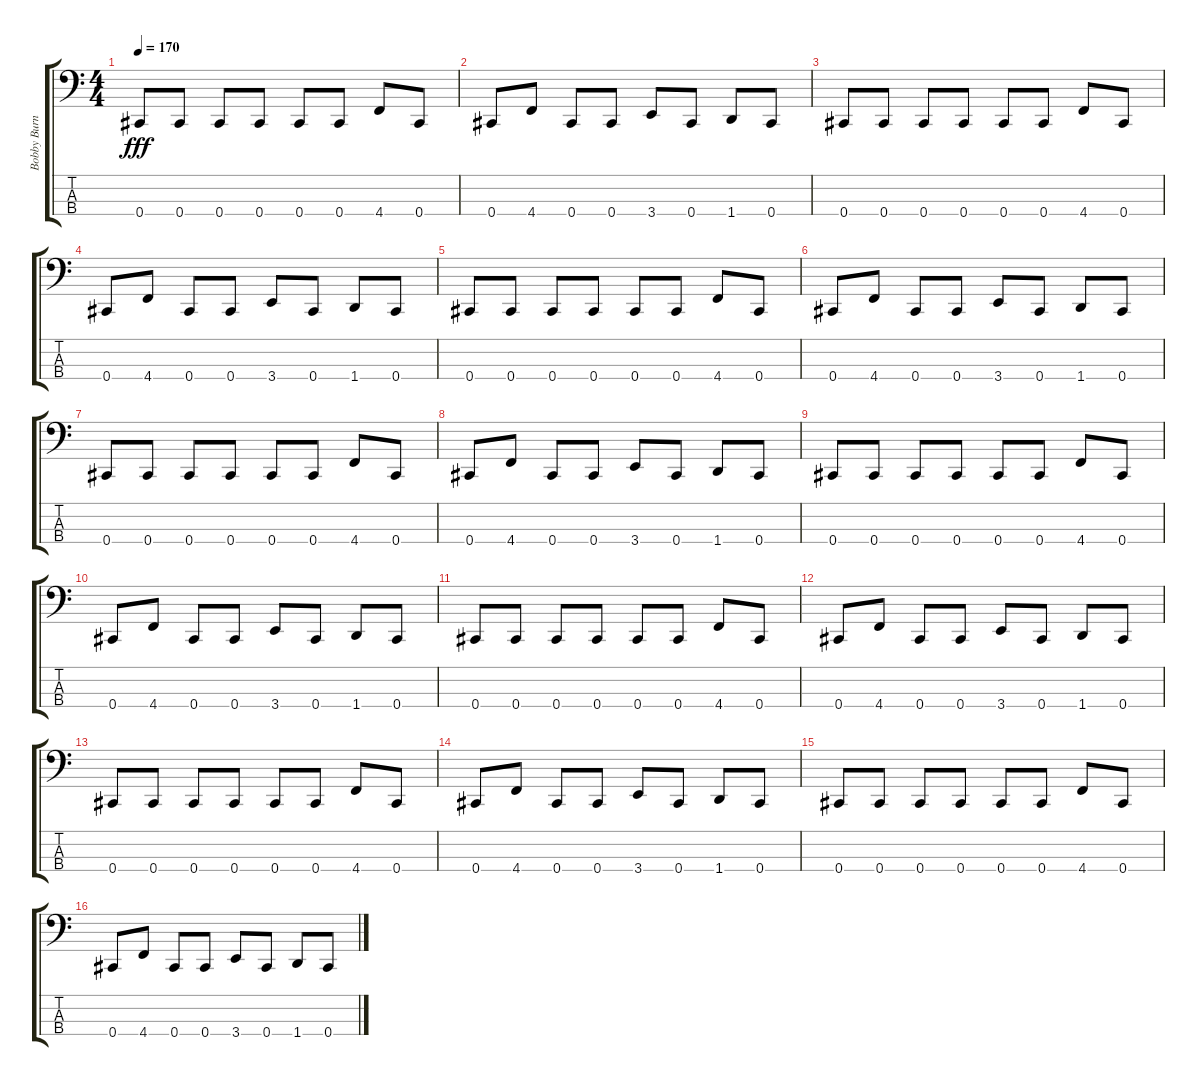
\track ("Bobby Burns" "Bobby Burn") {instrument electricbasspick}
\staff {score tabs}
\tuning (E2 B1 Gb1 Db1) {hide}
\ts (4 4)
\tempo 170
\clef f4
\ks c
0.4.8{dy fff} 0.4.8 0.4.8 0.4.8 0.4.8 0.4.8 4.4.8 0.4.8 |
0.4.8 4.4.8 0.4.8 0.4.8 3.4.8 0.4.8 1.4.8 0.4.8 |
0.4.8 0.4.8 0.4.8 0.4.8 0.4.8 0.4.8 4.4.8 0.4.8 |
0.4.8 4.4.8 0.4.8 0.4.8 3.4.8 0.4.8 1.4.8 0.4.8 |
0.4.8 0.4.8 0.4.8 0.4.8 0.4.8 0.4.8 4.4.8 0.4.8 |
0.4.8 4.4.8 0.4.8 0.4.8 3.4.8 0.4.8 1.4.8 0.4.8 |
0.4.8 0.4.8 0.4.8 0.4.8 0.4.8 0.4.8 4.4.8 0.4.8 |
0.4.8 4.4.8 0.4.8 0.4.8 3.4.8 0.4.8 1.4.8 0.4.8 |
0.4.8 0.4.8 0.4.8 0.4.8 0.4.8 0.4.8 4.4.8 0.4.8 |
0.4.8 4.4.8 0.4.8 0.4.8 3.4.8 0.4.8 1.4.8 0.4.8 |
0.4.8 0.4.8 0.4.8 0.4.8 0.4.8 0.4.8 4.4.8 0.4.8 |
0.4.8 4.4.8 0.4.8 0.4.8 3.4.8 0.4.8 1.4.8 0.4.8 |
0.4.8 0.4.8 0.4.8 0.4.8 0.4.8 0.4.8 4.4.8 0.4.8 |
0.4.8 4.4.8 0.4.8 0.4.8 3.4.8 0.4.8 1.4.8 0.4.8 |
0.4.8 0.4.8 0.4.8 0.4.8 0.4.8 0.4.8 4.4.8 0.4.8 |
0.4.8 4.4.8 0.4.8 0.4.8 3.4.8 0.4.8 1.4.8 0.4.8
